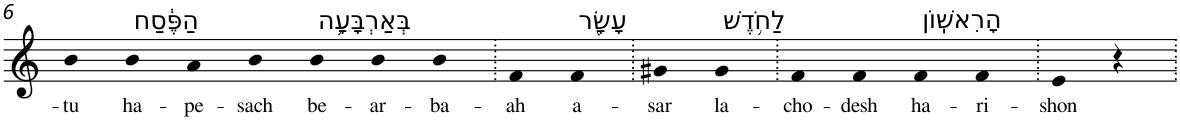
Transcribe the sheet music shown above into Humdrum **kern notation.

**kern	**text
*part1	*part1
*staff1	*staff1
*I"Piano	*
*I'Pno	*
!!LO:PB:g=z
*clefG2	*
*k[]	*
=6	=6
!	!LO:LY:b
4b	-tu
!LO:TX:a:t=הַפֶּ֔סַח	!
!	!LO:LY:b
4b	ha-
!	!LO:LY:b
4a	-pe-
!	!LO:LY:b
4b	-sach
!LO:TX:a:t=בְּאַרְבָּעָ֥ה	!
!	!LO:LY:b
4b	be-
!	!LO:LY:b
4b	-ar-
!	!LO:LY:b
4b	-ba-
=7.	=7.
!	!LO:LY:b
4f	-ah
!LO:TX:a:t=עָשָׂ֖ר	!
!	!LO:LY:b
4f	a-
=8.	=8.
!	!LO:LY:b
4g#X	-sar
!LO:TX:a:t=לַחֹ֥דֶשׁ	!
!	!LO:LY:b
4g#	la-
=9.	=9.
!	!LO:LY:b
4f	-cho-
!	!LO:LY:b
4f	-desh
!LO:TX:a:t=הָרִאשֽׁוֹן	!
!	!LO:LY:b
4f	ha-
!	!LO:LY:b
4f	-ri-
=10.	=10.
!	!LO:LY:b
4e	-shon
4r	.
=.	=.
*-	*-
